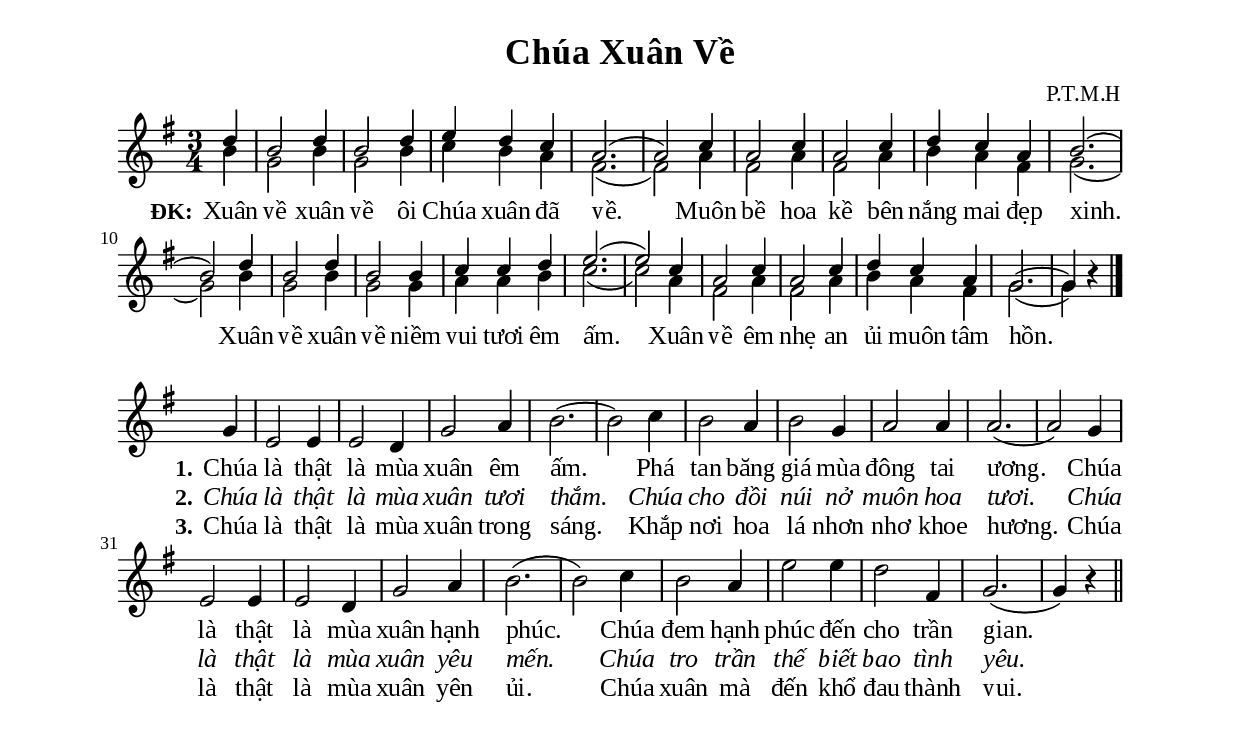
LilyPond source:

% Cài đặt chung
\version "2.20.0"
\include "english.ly"

\header {
  title = "Chúa Xuân Về"
  composer = "P.T.M.H"
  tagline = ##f
}

global = {
  \key g \major
  \time 3/4
}

\paper {
  #(set-paper-size "a4")
  top-margin = 15\mm
  bottom-margin = 15\mm
  left-margin = 20\mm
  right-margin = 20\mm
  indent = #0
  #(define fonts
	 (make-pango-font-tree "Liberation Serif"
	 		       "Liberation Serif"
			       "Liberation Serif"
			       (/ 20 20)))
}

inNghieng = { \override LyricText.font-shape = #'italic }

% Nhạc điệp khúc
nhacDiepKhucSop = \relative c'' {
  \partial 4 d4 |
  b2 d4 |
  b2 d4 |
  e d c |
  a2. ( |
  a2) c4 |
  a2 c4 |
  a2 c4 |
  d c a |
  b2. ( |
  b2) d4 |
  b2 d4 |
  b2 b4 |
  c c d |
  e2. ( |
  e2) c4 |
  a2 c4 |
  a2 c4 |
  d c a |
  g2. _( |
  g4) r \bar "|."
}

nhacDiepKhucBass = \relative c'' {
  b4 |
  g2 b4 |
  g2 b4 |
  c b a |
  fs2. ( |
  fs2) a4 |
  fs2 a4 |
  fs2 a4 |
  b a fs |
  g2. ( |
  g2) b4 |
  g2 b4 |
  g2 g4 |
  a a b |
  c2. ( |
  c2) a4 |
  fs2 a4 |
  fs2 a4 |
  b a fs |
  g2. ^( |
  g4) r4
}

% Nhạc phiên khúc
nhacPhienKhuc = \relative c'' {
  \set Score.currentBarNumber = #21
  \partial 4 g4 |
  e2 e4 |
  e2 d4 |
  g2 a4 |
  b2. ( |
  b2) c4 |
  b2 a4 |
  b2 g4 |
  a2 a4 |
  a2. ( |
  a2) g4 |
  e2 e4 |
  e2 d4 |
  g2 a4 |
  b2. ( |
  b2) c4 |
  b2 a4 |
  e'2 e4 |
  d2 fs,4 |
  g2. ( |
  g4) r4 \bar "||"
}

% Lời điệp khúc
loiDiepKhuc = \lyricmode {
  \set stanza = #"ĐK:"
  Xuân về xuân về ôi Chúa xuân đã về.
  Muôn bề hoa kề bên nắng mai đẹp xinh.
  Xuân về xuân về niềm vui tươi êm ấm.
  Xuân về êm nhẹ an ủi muôn tâm hồn.
}

% Lời phiên khúc
loiPhienKhucMot = \lyricmode {
  \set stanza = #"1."
  Chúa là thật là mùa xuân êm ấm.
  Phá tan băng giá mùa đông tai ương.
  Chúa là thật là mùa xuân hạnh phúc.
  Chúa đem hạnh phúc đến cho trần gian.
}

loiPhienKhucHai = \lyricmode {
  \set stanza = #"2."
  Chúa là thật là mùa xuân tươi thắm.
  Chúa cho đồi núi nở muôn hoa tươi.
  Chúa là thật là mùa xuân yêu mến.
  Chúa tro trần thế biết bao tình yêu.
}

loiPhienKhucBa = \lyricmode {
  \set stanza = #"3."
  Chúa là thật là mùa xuân trong sáng.
  Khắp nơi hoa lá nhơn nhơ khoe hương.
  Chúa là thật là mùa xuân yên ủi.
  Chúa xuân mà đến khổ đau thành vui.
}

% Dàn trang
\score {
  \new ChoirStaff <<
    \new Staff = chorus \with {
        \consists "Merge_rests_engraver"
      }
      <<
      \new Voice = "sopranos" {
        \voiceOne \global \stemUp \nhacDiepKhucSop
      }
      \new Voice = "basses" {
        \voiceTwo \global \stemDown \nhacDiepKhucBass
      }
    >>
    \new Lyrics = basses
    \context Lyrics = basses \lyricsto sopranos \loiDiepKhuc
  >>
}

\score {
  \new ChoirStaff <<
    \new Staff = verses <<
      \override Staff.TimeSignature.transparent = ##t
      \new Voice = "verse" {
        \global \stemNeutral \nhacPhienKhuc
      }
    >>
    \new Lyrics \lyricsto verse \loiPhienKhucMot
    \new Lyrics \with \inNghieng \lyricsto verse \loiPhienKhucHai
    \new Lyrics \lyricsto verse \loiPhienKhucBa
  >>
}
